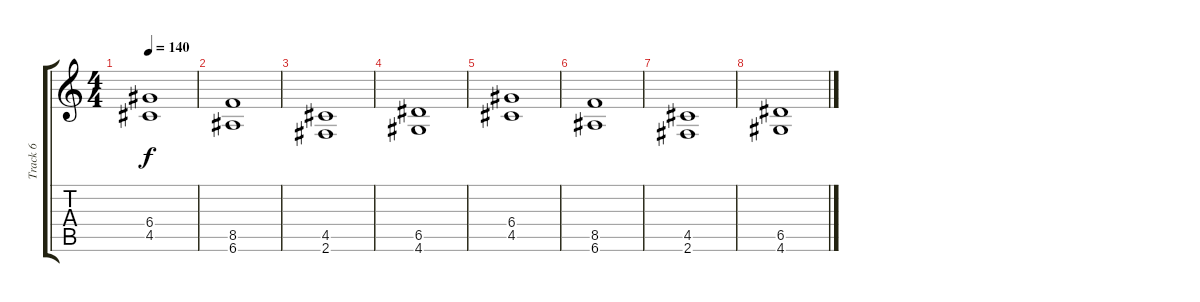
\track ("Track 6" "Track 6") {instrument distortionguitar}
\staff {score tabs}
\tuning (E4 B3 G3 D3 A2 E2) {hide}
\ts (4 4)
\tempo 140
\clef g2
\ks c
(6.4 4.5).1{dy f} |
(8.5 6.6).1 |
(4.5 2.6).1 |
(6.5 4.6).1 |
(6.4 4.5).1 |
(8.5 6.6).1 |
(4.5 2.6).1 |
(6.5 4.6).1
